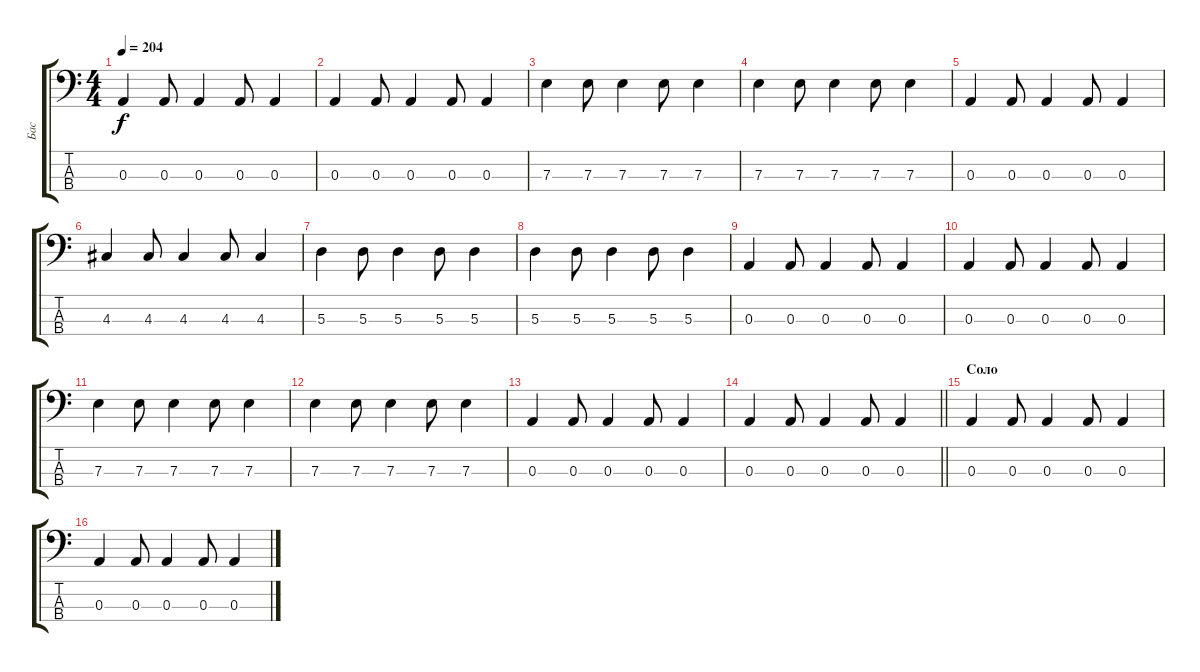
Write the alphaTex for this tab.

\track ("Бас" "Бас") {instrument electricbassfinger}
\staff {score tabs}
\tuning (G2 D2 A1 E1) {hide}
\ts (4 4)
\tempo 204
\clef f4
\ks c
0.3.4{dy f} 0.3.8 0.3.4 0.3.8 0.3.4 |
0.3.4 0.3.8 0.3.4 0.3.8 0.3.4 |
7.3.4 7.3.8 7.3.4 7.3.8 7.3.4 |
7.3.4 7.3.8 7.3.4 7.3.8 7.3.4 |
0.3.4 0.3.8 0.3.4 0.3.8 0.3.4 |
4.3.4 4.3.8 4.3.4 4.3.8 4.3.4 |
5.3.4 5.3.8 5.3.4 5.3.8 5.3.4 |
5.3.4 5.3.8 5.3.4 5.3.8 5.3.4 |
0.3.4 0.3.8 0.3.4 0.3.8 0.3.4 |
0.3.4 0.3.8 0.3.4 0.3.8 0.3.4 |
7.3.4 7.3.8 7.3.4 7.3.8 7.3.4 |
7.3.4 7.3.8 7.3.4 7.3.8 7.3.4 |
0.3.4 0.3.8 0.3.4 0.3.8 0.3.4 |
\barLineRight lightlight
0.3.4 0.3.8 0.3.4 0.3.8 0.3.4 |
\section ("" "Соло")
0.3.4 0.3.8 0.3.4 0.3.8 0.3.4 |
0.3.4 0.3.8 0.3.4 0.3.8 0.3.4
